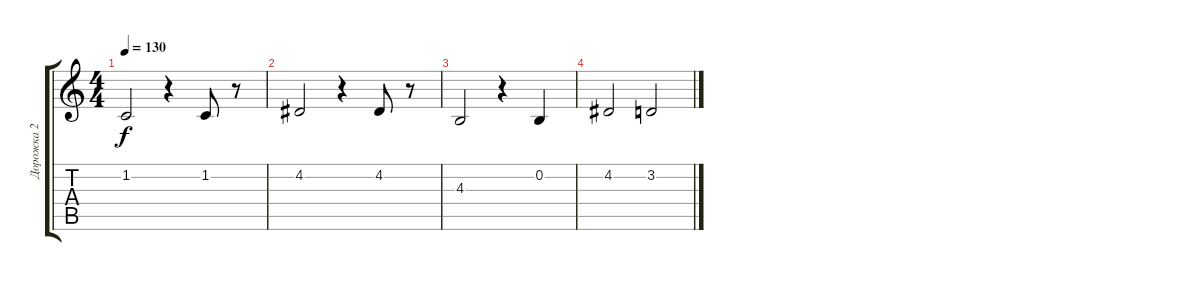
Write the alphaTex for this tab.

\track ("Дорожка 2" "Дорожка 2") {instrument tremolostrings}
\staff {score tabs}
\tuning (E4 B3 G3 D3 A2 E2) {hide}
\ts (4 4)
\tempo 130
\clef g2
\ks c
1.2.2{dy f} r.4 1.2.8 r.8 |
4.2.2 r.4 4.2.8 r.8 |
4.3.2 r.4 0.2.4 |
4.2.2 3.2.2
